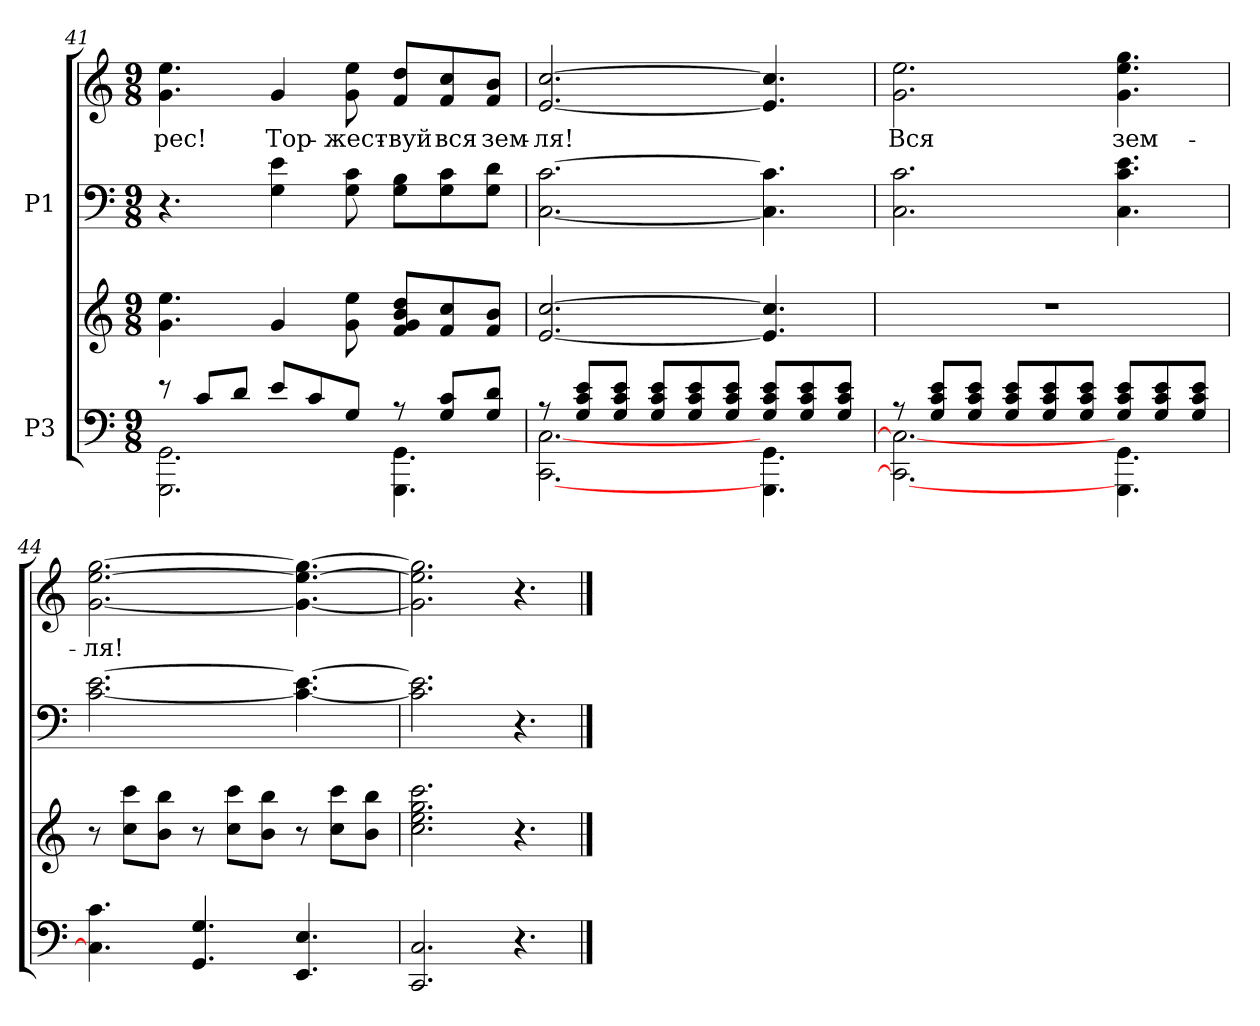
**kern	**kern	**kern	**kern	**text
*part2	*part2	*part1	*part1	*part1
*staff4	*staff3	*staff2	*staff1	*staff1
*I"P3	*	*I"P1	*	*
*clefF4	*clefG2	*clefF4	*clefG2	*
*k[]	*k[]	*k[]	*k[]	*
*C:	*C:	*C:	*C:	*
*M9/8	*M9/8	*M9/8	*M9/8	*
=41	=41	=41	=41	=41
*^	*	*	*	*
!	!	!	!	!	!LO:LY:b:color=#000000
8r	2.GGGi\ 2.GGi	4.gi\ 4.eei	4.r	4.gi\ 4.eei	-рес!
8ci/L	.	.	.	.	.
8di/J	.	.	.	.	.
!	!	!	!	!	!LO:LY:b:color=#000000
8ei/L	.	4gi/	4Gi\ 4ei	4gi/	Тор-
8ci/	.	.	.	.	.
!	!	!	!	!	!LO:LY:b:color=#000000
8Gi/J	.	8gi\ 8eei	8Gi\ 8ci	8gi\ 8eei	-жест-
!	!	!	!	!	!LO:LY:b:color=#000000
8r	4.GGGi\ 4.GGi	8fi/ 8gi 8bi 8ddiL	8Gi\ 8BiL	8fi/ 8ddiL	-вуй
!	!	!	!	!	!LO:LY:b:color=#000000
8Gi/ 8ciL	.	8fi/ 8cci	8Gi\ 8ci	8fi/ 8cci	вся
!	!	!	!	!	!LO:LY:b:color=#000000
8Gi/ 8diJ	.	8fi/ 8biJ	8Gi\ 8diJ	8fi/ 8biJ	зем-
!!LO:LB:g=z
=42	=42	=42	=42	=42	=42
!	!	!	!	!	!LO:LY:b:color=#000000
8r	[<2.CCi\ [<2.Ci	[<2.ei/ [>2.cci	[<2.Ci\ [>2.ci	[<2.ei/ [>2.cci	-ля!
8Gi/ 8ci 8eiL	.	.	.	.	.
8Gi/ 8ci 8eiJ	.	.	.	.	.
8Gi/ 8ci 8eiL	.	.	.	.	.
8Gi/ 8ci 8ei	.	.	.	.	.
8Gi/ 8ci 8eiJ	.	.	.	.	.
8Gi/ 8ci 8eiL	4.GGGi\ 4.GGi	4.ei/] 4.cci]	4.Ci\] 4.ci]	4.ei/] 4.cci]	.
8Gi/ 8ci 8ei	.	.	.	.	.
8Gi/ 8ci 8eiJ	.	.	.	.	.
=43	=43	=43	=43	=43	=43
!	!	!LO:N:vis=1	!	!	!
!	!	!	!	!	!LO:LY:b:color=#000000
8r	2.CCi\_< 2.Ci_<	8%9r	2.Ci\ 2.ci	2.gi\ 2.eei	-Вся
8Gi/ 8ci 8eiL	.	.	.	.	.
8Gi/ 8ci 8eiJ	.	.	.	.	.
8Gi/ 8ci 8eiL	.	.	.	.	.
8Gi/ 8ci 8ei	.	.	.	.	.
8Gi/ 8ci 8eiJ	.	.	.	.	.
!	!	!	!	!	!LO:LY:b:color=#000000
8Gi/ 8ci 8eiL	4.GGGi\ 4.GGi	.	4.Ci\ 4.ci 4.ei	4.gi\ 4.eei 4.ggi	зем-
8Gi/ 8ci 8ei	.	.	.	.	.
8Gi/ 8ci 8eiJ	.	.	.	.	.
*v	*v	*	*	*	*
=44	=44	=44	=44	=44
!	!	!	!	!LO:LY:b:color=#000000
4.Ci\] 4.ci	8r	[<2.ci\ [>2.ei	[<2.gi\ [>2.eei [>2.ggi	-ля!
.	8cci\ 8ccciL	.	.	.
.	8bi\ 8bbiJ	.	.	.
4.GGi/ 4.Gi	8r	.	.	.
.	8cci\ 8ccciL	.	.	.
.	8bi\ 8bbiJ	.	.	.
4.EEi/ 4.Ei	8r	4.ci\_< 4.ei_>	4.gi\_< 4.eei_> 4.ggi_>	.
.	8cci\ 8ccciL	.	.	.
.	8bi\ 8bbiJ	.	.	.
=45	=45	=45	=45	=45
2.CCi/ 2.Ci	2.cci\ 2.eei 2.ggi 2.ccci	2.ci\] 2.ei]	2.gi\] 2.eei] 2.ggi]	.
4.r	4.r	4.r	4.r	.
==	==	==	==	==
*-	*-	*-	*-	*-
